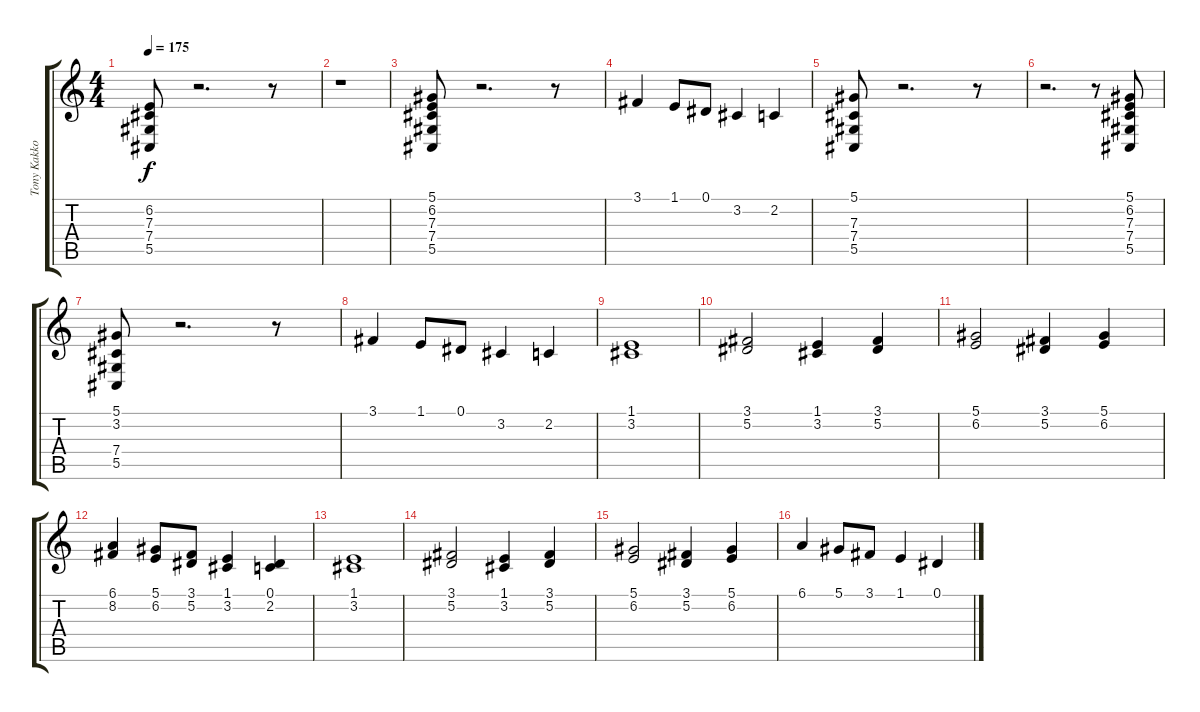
\track ("Tony Kakko" "Tony Kakko") {instrument choiraahs}
\staff {score tabs}
\tuning (Eb4 Bb3 Gb3 Db3 Ab2 Eb2) {hide}
\ts (4 4)
\tempo 175
\clef g2
\ks c
(6.2 7.3 7.4 5.5).8{dy f instrument choiraahs} r.2{d} r.8 |
r.1 |
(5.1 6.2 7.3 7.4 5.5).8 r.2{d} r.8 |
3.1.4 1.1.8 0.1.8 3.2.4 2.2.4 |
(5.1 7.3 7.4 5.5).8 r.2{d} r.8 |
r.2{d} r.8 (5.1 6.2 7.3 7.4 5.5).8 |
(5.1 3.2 7.4 5.5).8 r.2{d} r.8 |
3.1.4 1.1.8 0.1.8 3.2.4 2.2.4 |
(1.1 3.2).1 |
(3.1 5.2).2 (1.1 3.2).4 (3.1 5.2).4 |
(5.1 6.2).2 (3.1 5.2).4 (5.1 6.2).4 |
(6.1 8.2).4 (5.1 6.2).8 (3.1 5.2).8 (1.1 3.2).4 (0.1 2.2).4 |
(1.1 3.2).1 |
(3.1 5.2).2 (1.1 3.2).4 (3.1 5.2).4 |
(5.1 6.2).2 (3.1 5.2).4 (5.1 6.2).4 |
6.1.4 5.1.8 3.1.8 1.1.4 0.1.4
